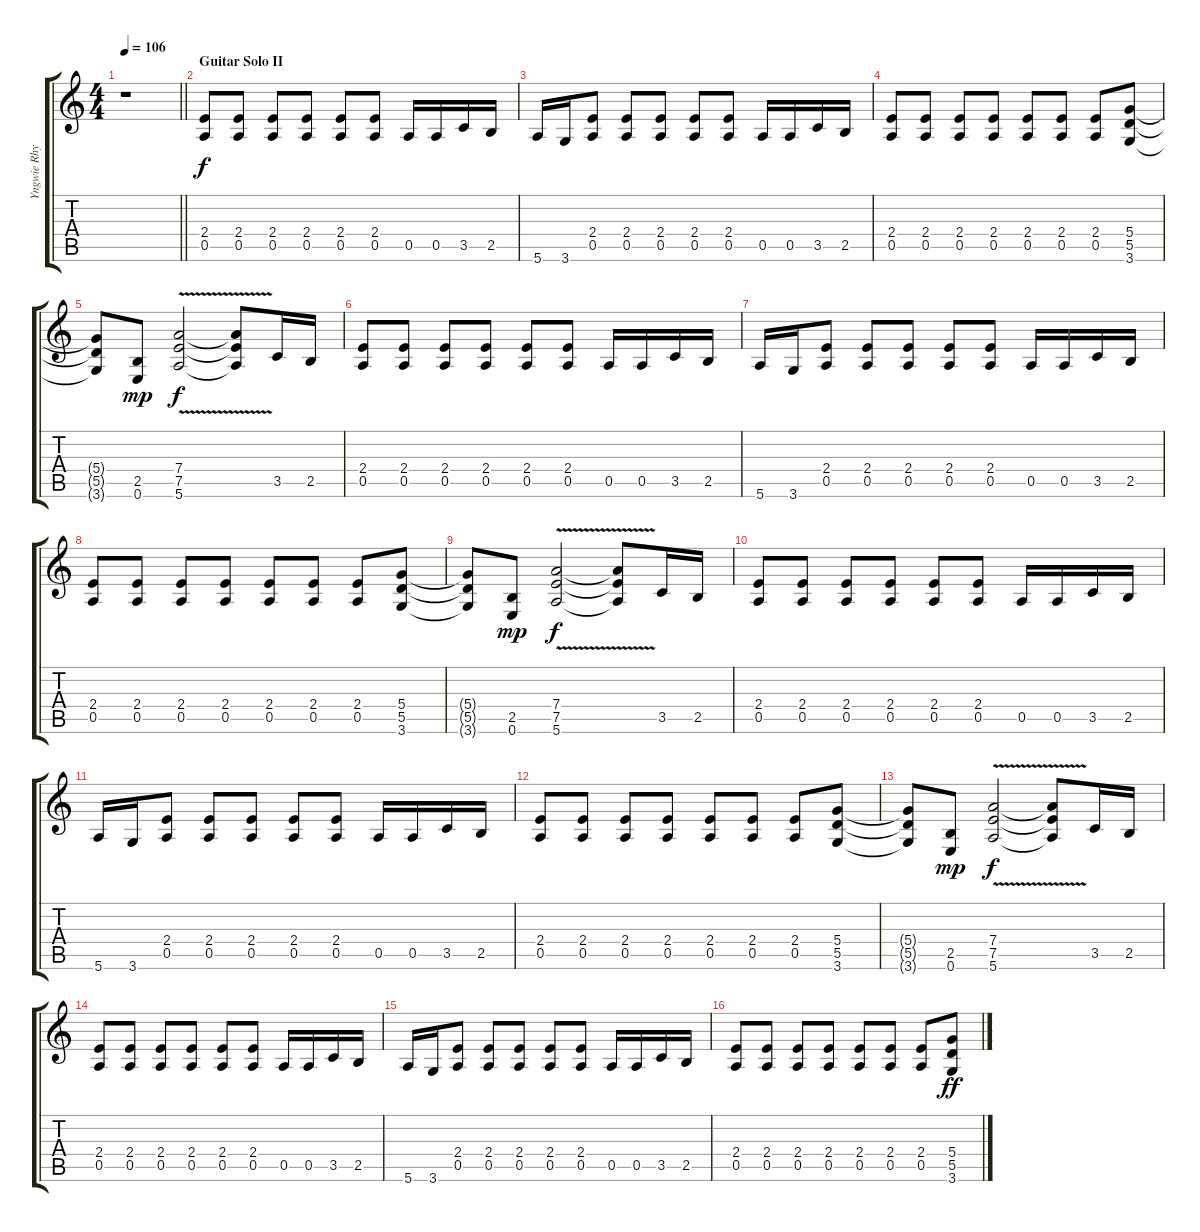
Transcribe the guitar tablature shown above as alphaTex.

\track ("Yngwie Rhythm" "Yngwie Rhy") {instrument overdrivenguitar}
\staff {score tabs}
\tuning (E4 B3 G3 D3 A2 E2) {hide}
\ts (4 4)
\tempo 106
\clef g2
\barLineRight lightlight
\ks c
r.1{dy f} |
\section ("" "Guitar Solo II")
(2.4 0.5).8 (2.4 0.5).8 (2.4 0.5).8 (2.4 0.5).8 (2.4 0.5).8 (2.4 0.5).8 0.5.16 0.5.16 3.5.16 2.5.16 |
5.6.16 3.6.16 (2.4 0.5).8 (2.4 0.5).8 (2.4 0.5).8 (2.4 0.5).8 (2.4 0.5).8 0.5.16 0.5.16 3.5.16 2.5.16 |
(2.4 0.5).8 (2.4 0.5).8 (2.4 0.5).8 (2.4 0.5).8 (2.4 0.5).8 (2.4 0.5).8 (2.4 0.5).8 (5.4 5.5 3.6).8 |
(5.4{t} 5.5{t} 3.6{t}).8 (2.5 0.6).8{dy mp} (7.4{v} 7.5{v} 5.6{v}).2{dy f} (7.4{t} 7.5{t} 5.6{t}).8 3.5.16 2.5.16 |
(2.4 0.5).8 (2.4 0.5).8 (2.4 0.5).8 (2.4 0.5).8 (2.4 0.5).8 (2.4 0.5).8 0.5.16 0.5.16 3.5.16 2.5.16 |
5.6.16 3.6.16 (2.4 0.5).8 (2.4 0.5).8 (2.4 0.5).8 (2.4 0.5).8 (2.4 0.5).8 0.5.16 0.5.16 3.5.16 2.5.16 |
(2.4 0.5).8 (2.4 0.5).8 (2.4 0.5).8 (2.4 0.5).8 (2.4 0.5).8 (2.4 0.5).8 (2.4 0.5).8 (5.4 5.5 3.6).8 |
(5.4{t} 5.5{t} 3.6{t}).8 (2.5 0.6).8{dy mp} (7.4{v} 7.5{v} 5.6{v}).2{dy f} (7.4{t} 7.5{t} 5.6{t}).8 3.5.16 2.5.16 |
(2.4 0.5).8 (2.4 0.5).8 (2.4 0.5).8 (2.4 0.5).8 (2.4 0.5).8 (2.4 0.5).8 0.5.16 0.5.16 3.5.16 2.5.16 |
5.6.16 3.6.16 (2.4 0.5).8 (2.4 0.5).8 (2.4 0.5).8 (2.4 0.5).8 (2.4 0.5).8 0.5.16 0.5.16 3.5.16 2.5.16 |
(2.4 0.5).8 (2.4 0.5).8 (2.4 0.5).8 (2.4 0.5).8 (2.4 0.5).8 (2.4 0.5).8 (2.4 0.5).8 (5.4 5.5 3.6).8 |
(5.4{t} 5.5{t} 3.6{t}).8 (2.5 0.6).8{dy mp} (7.4{v} 7.5{v} 5.6{v}).2{dy f} (7.4{t} 7.5{t} 5.6{t}).8 3.5.16 2.5.16 |
(2.4 0.5).8 (2.4 0.5).8 (2.4 0.5).8 (2.4 0.5).8 (2.4 0.5).8 (2.4 0.5).8 0.5.16 0.5.16 3.5.16 2.5.16 |
5.6.16 3.6.16 (2.4 0.5).8 (2.4 0.5).8 (2.4 0.5).8 (2.4 0.5).8 (2.4 0.5).8 0.5.16 0.5.16 3.5.16 2.5.16 |
(2.4 0.5).8{volume 8} (2.4 0.5).8 (2.4 0.5).8 (2.4 0.5).8 (2.4 0.5).8 (2.4 0.5).8 (2.4 0.5).8 (5.4 5.5 3.6).8{dy ff}
